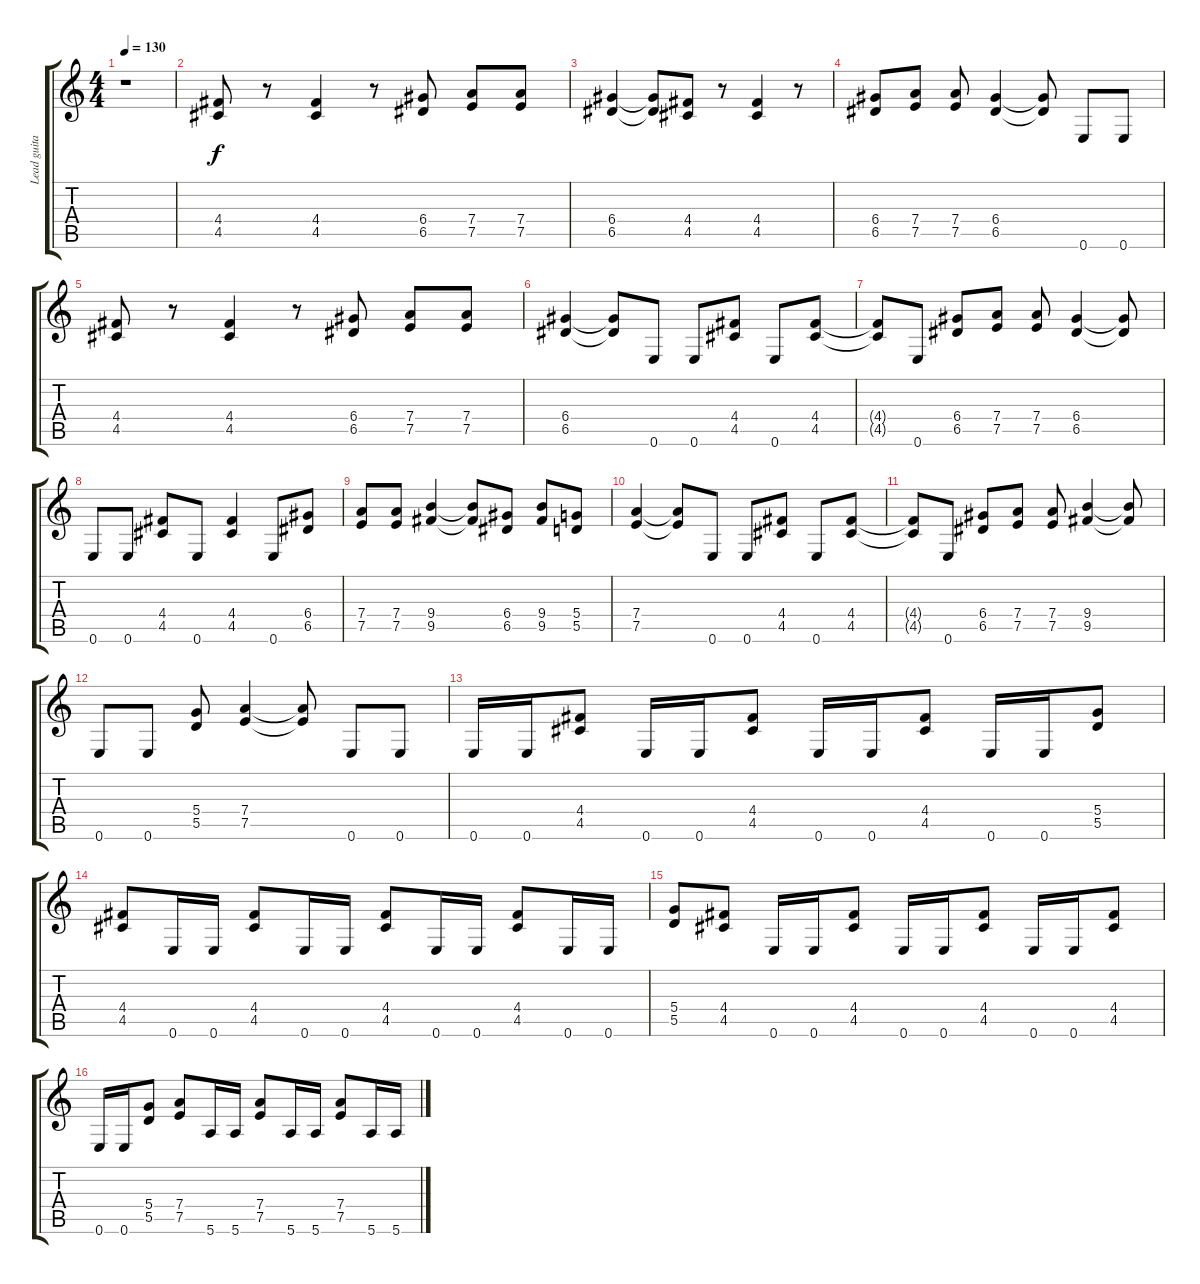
\track ("Lead guitar" "Lead guita") {instrument overdrivenguitar}
\staff {score tabs}
\tuning (E4 B3 G3 D3 A2 E2) {hide}
\ts (4 4)
\tempo 130
\clef g2
\ks c
r.1{dy f instrument overdrivenguitar} |
(4.4 4.5).8 r.8 (4.4 4.5).4 r.8 (6.4 6.5).8 (7.4 7.5).8 (7.4 7.5).8 |
(6.4 6.5).4 (6.4{t} 6.5{t}).8 (4.4 4.5).8 r.8 (4.4 4.5).4 r.8 |
(6.4 6.5).8 (7.4 7.5).8 (7.4 7.5).8 (6.4 6.5).4 (6.4{t} 6.5{t}).8 0.6.8 0.6.8 |
(4.4 4.5).8 r.8 (4.4 4.5).4 r.8 (6.4 6.5).8 (7.4 7.5).8 (7.4 7.5).8 |
(6.4 6.5).4 (6.4{t} 6.5{t}).8 0.6.8 0.6.8 (4.4 4.5).8 0.6.8 (4.4 4.5).8 |
(4.4{t} 4.5{t}).8 0.6.8 (6.4 6.5).8 (7.4 7.5).8 (7.4 7.5).8 (6.4 6.5).4 (6.4{t} 6.5{t}).8 |
0.6.8 0.6.8 (4.4 4.5).8 0.6.8 (4.4 4.5).4 0.6.8 (6.4 6.5).8 |
(7.4 7.5).8 (7.4 7.5).8 (9.4 9.5).4 (9.4{t} 9.5{t}).8 (6.4 6.5).8 (9.4 9.5).8 (5.4 5.5).8 |
(7.4 7.5).4 (7.4{t} 7.5{t}).8 0.6.8 0.6.8 (4.4 4.5).8 0.6.8 (4.4 4.5).8 |
(4.4{t} 4.5{t}).8 0.6.8 (6.4 6.5).8 (7.4 7.5).8 (7.4 7.5).8 (9.4 9.5).4 (9.4{t} 9.5{t}).8 |
0.6.8 0.6.8 (5.4 5.5).8 (7.4 7.5).4 (7.4{t} 7.5{t}).8 0.6.8 0.6.8 |
0.6.16 0.6.16 (4.4 4.5).8 0.6.16 0.6.16 (4.4 4.5).8 0.6.16 0.6.16 (4.4 4.5).8 0.6.16 0.6.16 (5.4 5.5).8 |
(4.4 4.5).8 0.6.16 0.6.16 (4.4 4.5).8 0.6.16 0.6.16 (4.4 4.5).8 0.6.16 0.6.16 (4.4 4.5).8 0.6.16 0.6.16 |
(5.4 5.5).8 (4.4 4.5).8 0.6.16 0.6.16 (4.4 4.5).8 0.6.16 0.6.16 (4.4 4.5).8 0.6.16 0.6.16 (4.4 4.5).8 |
0.6.16 0.6.16 (5.4 5.5).8 (7.4 7.5).8 5.6.16 5.6.16 (7.4 7.5).8 5.6.16 5.6.16 (7.4 7.5).8 5.6.16 5.6.16
